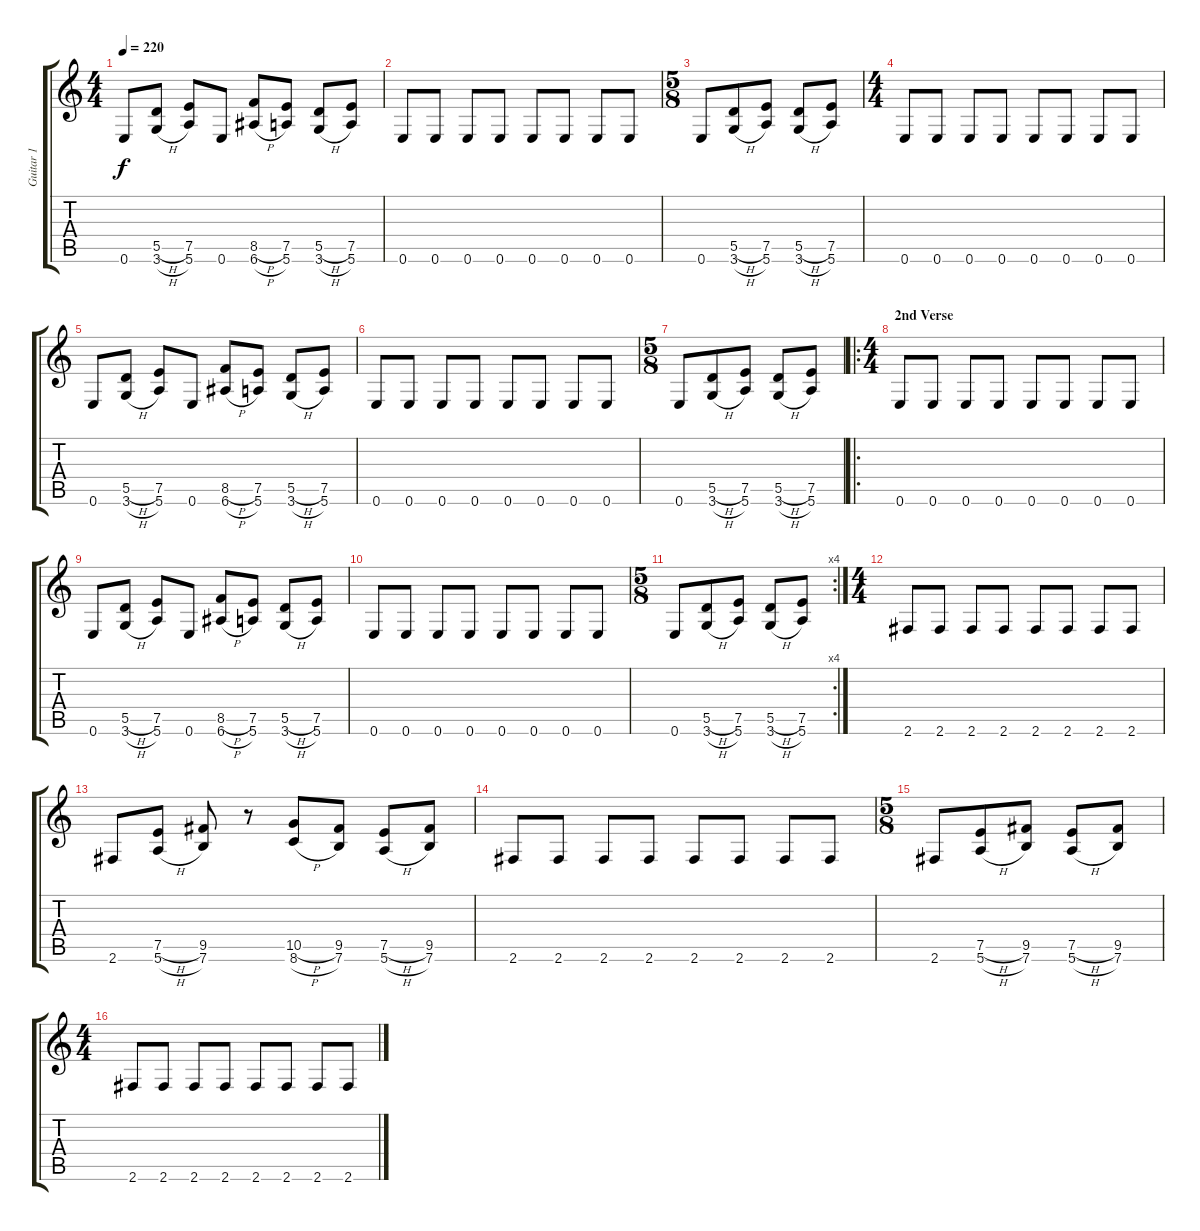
\track ("Guitar 1" "Guitar 1") {instrument electricguitarmuted}
\staff {score tabs}
\tuning (E4 B3 G3 D3 A2 E2) {hide}
\ts (4 4)
\tempo 220
\clef g2
\ks c
0.6.8{dy f} (5.5{h} 3.6{h}).8{instrument distortionguitar} (7.5 5.6).8 0.6.8{instrument electricguitarmuted} (8.5{h} 6.6{h}).8{instrument distortionguitar} (7.5 5.6).8 (5.5{h} 3.6{h}).8 (7.5 5.6).8 |
0.6.8{instrument electricguitarmuted} 0.6.8 0.6.8 0.6.8 0.6.8 0.6.8 0.6.8 0.6.8 |
\ts (5 8)
0.6.8 (5.5{h} 3.6{h}).8{instrument distortionguitar} (7.5 5.6).8 (5.5{h} 3.6{h}).8{instrument distortionguitar} (7.5 5.6).8 |
\ts (4 4)
0.6.8{instrument electricguitarmuted} 0.6.8 0.6.8 0.6.8 0.6.8 0.6.8 0.6.8 0.6.8 |
0.6.8 (5.5{h} 3.6{h}).8{instrument distortionguitar} (7.5 5.6).8 0.6.8{instrument electricguitarmuted} (8.5{h} 6.6{h}).8{instrument distortionguitar} (7.5 5.6).8 (5.5{h} 3.6{h}).8 (7.5 5.6).8 |
0.6.8{instrument electricguitarmuted} 0.6.8 0.6.8 0.6.8 0.6.8 0.6.8 0.6.8 0.6.8 |
\ts (5 8)
0.6.8 (5.5{h} 3.6{h}).8{instrument distortionguitar} (7.5 5.6).8 (5.5{h} 3.6{h}).8{instrument distortionguitar} (7.5 5.6).8 |
\ro
\ts (4 4)
\section ("" "2nd Verse")
0.6.8{instrument electricguitarmuted} 0.6.8 0.6.8 0.6.8 0.6.8 0.6.8 0.6.8 0.6.8 |
0.6.8 (5.5{h} 3.6{h}).8{instrument distortionguitar} (7.5 5.6).8 0.6.8{instrument electricguitarmuted} (8.5{h} 6.6{h}).8{instrument distortionguitar} (7.5 5.6).8 (5.5{h} 3.6{h}).8 (7.5 5.6).8 |
0.6.8{instrument electricguitarmuted} 0.6.8 0.6.8 0.6.8 0.6.8 0.6.8 0.6.8 0.6.8 |
\rc 4
\ts (5 8)
0.6.8 (5.5{h} 3.6{h}).8{instrument distortionguitar} (7.5 5.6).8 (5.5{h} 3.6{h}).8{instrument distortionguitar} (7.5 5.6).8 |
\ts (4 4)
2.6.8{instrument electricguitarmuted} 2.6.8 2.6.8 2.6.8 2.6.8 2.6.8 2.6.8 2.6.8 |
2.6.8 (7.5{h} 5.6{h}).8{instrument distortionguitar} (9.5 7.6).8 r.8{instrument electricguitarmuted} (10.5{h} 8.6{h}).8{instrument distortionguitar} (9.5 7.6).8 (7.5{h} 5.6{h}).8 (9.5 7.6).8 |
2.6.8{instrument electricguitarmuted} 2.6.8 2.6.8 2.6.8 2.6.8 2.6.8 2.6.8 2.6.8 |
\ts (5 8)
2.6.8 (7.5{h} 5.6{h}).8{instrument distortionguitar} (9.5 7.6).8 (7.5{h} 5.6{h}).8{instrument distortionguitar} (9.5 7.6).8 |
\ts (4 4)
2.6.8{instrument electricguitarmuted} 2.6.8 2.6.8 2.6.8 2.6.8 2.6.8 2.6.8 2.6.8
